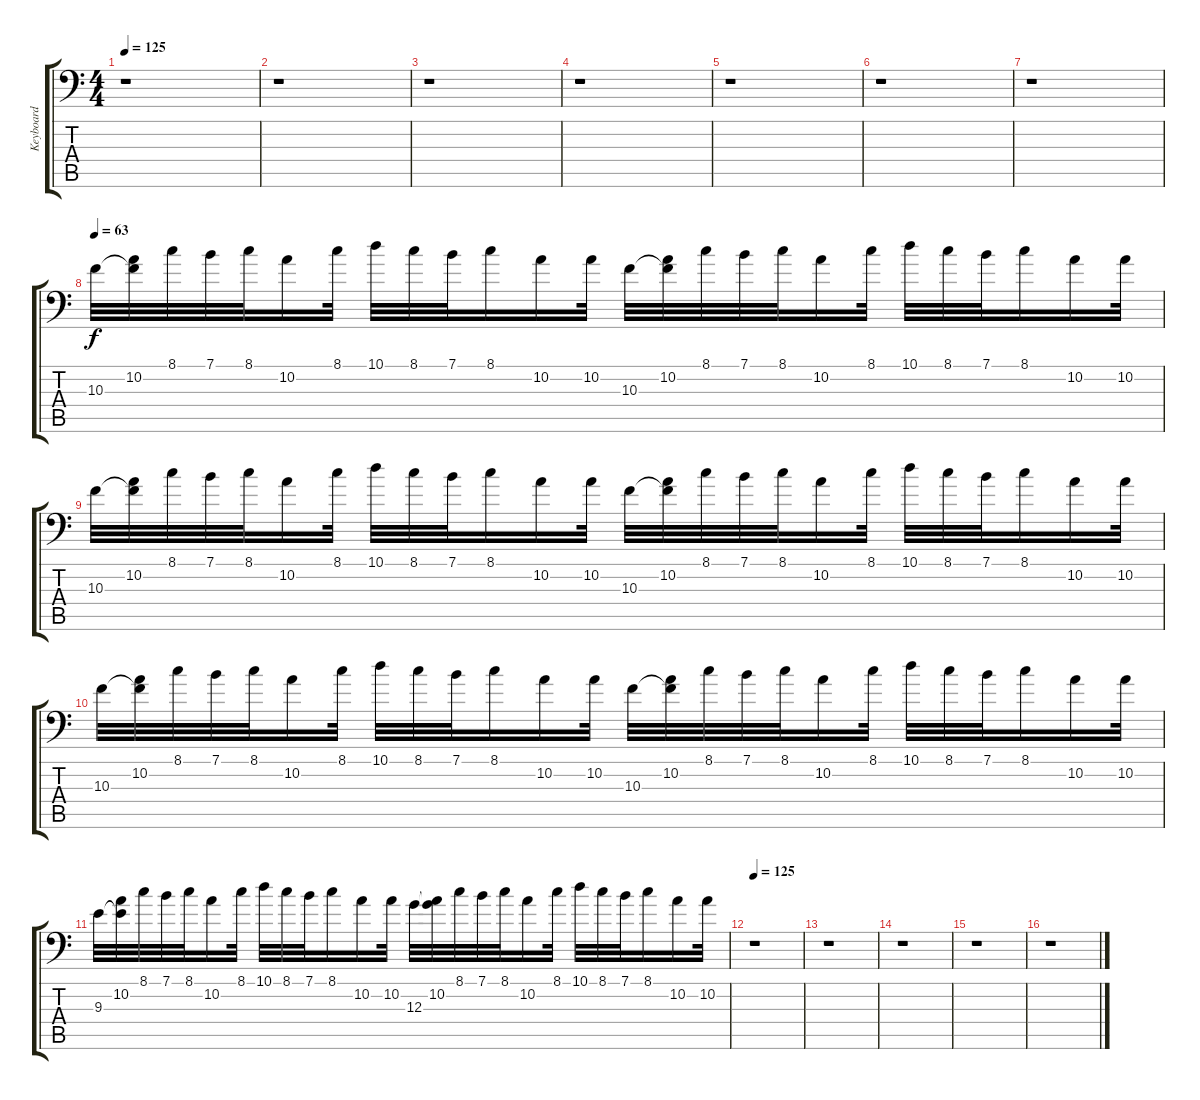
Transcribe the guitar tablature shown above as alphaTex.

\track ("Keyboard" "Keyboard") {instrument acousticgrandpiano}
\staff {score tabs}
\tuning (E4 B3 G3 D3 E2 E1) {hide}
\ts (4 4)
\tempo 125
\clef f4
\ks c
r.1{dy f} |
r.1 |
r.1 |
r.1 |
r.1 |
r.1 |
r.1 |
\tempo 63
10.3.32 (10.2 10.3{t}).32 8.1.32 7.1.32 8.1.32 10.2.16 8.1.32 10.1.32 8.1.32 7.1.32 8.1.16 10.2.16 10.2.32 10.3.32 (10.2 10.3{t}).32 8.1.32 7.1.32 8.1.32 10.2.16 8.1.32 10.1.32 8.1.32 7.1.32 8.1.16 10.2.16 10.2.32 |
10.3.32 (10.2 10.3{t}).32 8.1.32 7.1.32 8.1.32 10.2.16 8.1.32 10.1.32 8.1.32 7.1.32 8.1.16 10.2.16 10.2.32 10.3.32 (10.2 10.3{t}).32 8.1.32 7.1.32 8.1.32 10.2.16 8.1.32 10.1.32 8.1.32 7.1.32 8.1.16 10.2.16 10.2.32 |
10.3.32 (10.2 10.3{t}).32 8.1.32 7.1.32 8.1.32 10.2.16 8.1.32 10.1.32 8.1.32 7.1.32 8.1.16 10.2.16 10.2.32 10.3.32 (10.2 10.3{t}).32 8.1.32 7.1.32 8.1.32 10.2.16 8.1.32 10.1.32 8.1.32 7.1.32 8.1.16 10.2.16 10.2.32 |
9.3.32 (10.2 9.3{t}).32 8.1.32 7.1.32 8.1.32 10.2.16 8.1.32 10.1.32 8.1.32 7.1.32 8.1.16 10.2.16 10.2.32 12.3.32 (10.2 12.3{t}).32 8.1.32 7.1.32 8.1.32 10.2.16 8.1.32 10.1.32 8.1.32 7.1.32 8.1.16 10.2.16 10.2.32 |
\tempo 125
r.1 |
r.1 |
r.1 |
r.1 |
r.1
